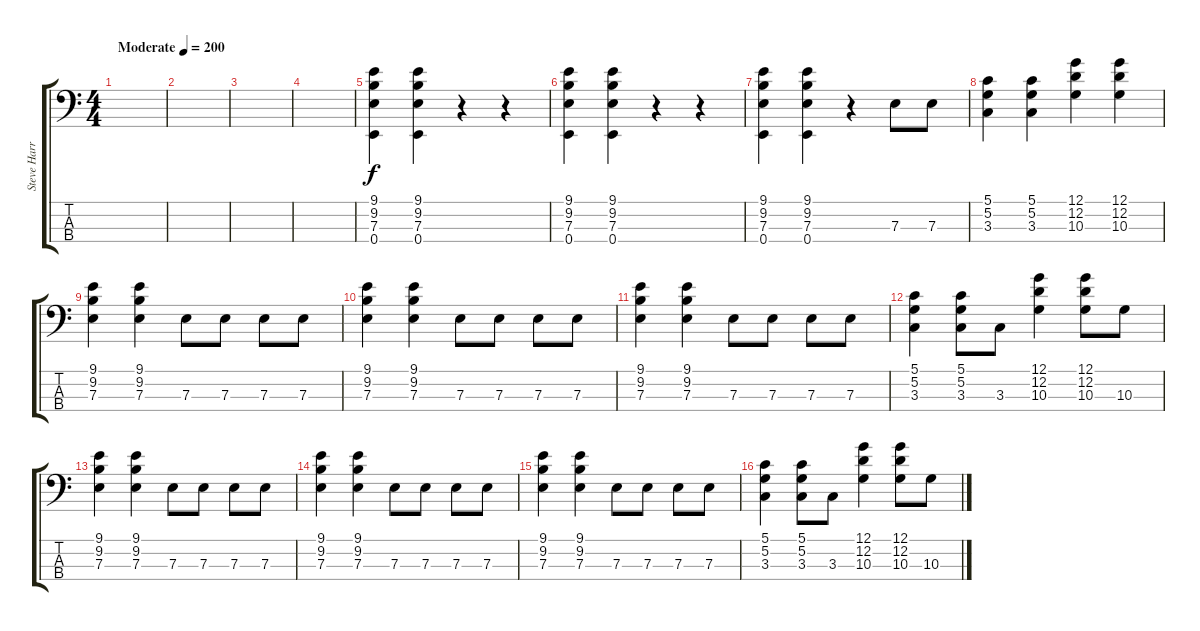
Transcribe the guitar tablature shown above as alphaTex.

\track ("Steve Harris" "Steve Harr") {instrument electricbassfinger}
\staff {score tabs}
\tuning (G2 D2 A1 E1) {hide}
\ts (4 4)
\tempo (200 "Moderate")
\clef f4
\ks c
|
|
|
|
(9.1 9.2 7.3 0.4).4 (9.1 9.2 7.3 0.4).4 r.4 r.4 |
(9.1 9.2 7.3 0.4).4 (9.1 9.2 7.3 0.4).4 r.4 r.4 |
(9.1 9.2 7.3 0.4).4 (9.1 9.2 7.3 0.4).4 r.4 7.3.8 7.3.8 |
(5.1 5.2 3.3).4 (5.1 5.2 3.3).4 (12.1 12.2 10.3).4 (12.1 12.2 10.3).4 |
(9.1 9.2 7.3).4 (9.1 9.2 7.3).4 7.3.8 7.3.8 7.3.8 7.3.8 |
(9.1 9.2 7.3).4 (9.1 9.2 7.3).4 7.3.8 7.3.8 7.3.8 7.3.8 |
(9.1 9.2 7.3).4 (9.1 9.2 7.3).4 7.3.8 7.3.8 7.3.8 7.3.8 |
(5.1 5.2 3.3).4 (5.1 5.2 3.3).8 3.3.8 (12.1 12.2 10.3).4 (12.1 12.2 10.3).8 10.3.8 |
(9.1 9.2 7.3).4 (9.1 9.2 7.3).4 7.3.8 7.3.8 7.3.8 7.3.8 |
(9.1 9.2 7.3).4 (9.1 9.2 7.3).4 7.3.8 7.3.8 7.3.8 7.3.8 |
(9.1 9.2 7.3).4 (9.1 9.2 7.3).4 7.3.8 7.3.8 7.3.8 7.3.8 |
(5.1 5.2 3.3).4 (5.1 5.2 3.3).8 3.3.8 (12.1 12.2 10.3).4 (12.1 12.2 10.3).8 10.3.8
